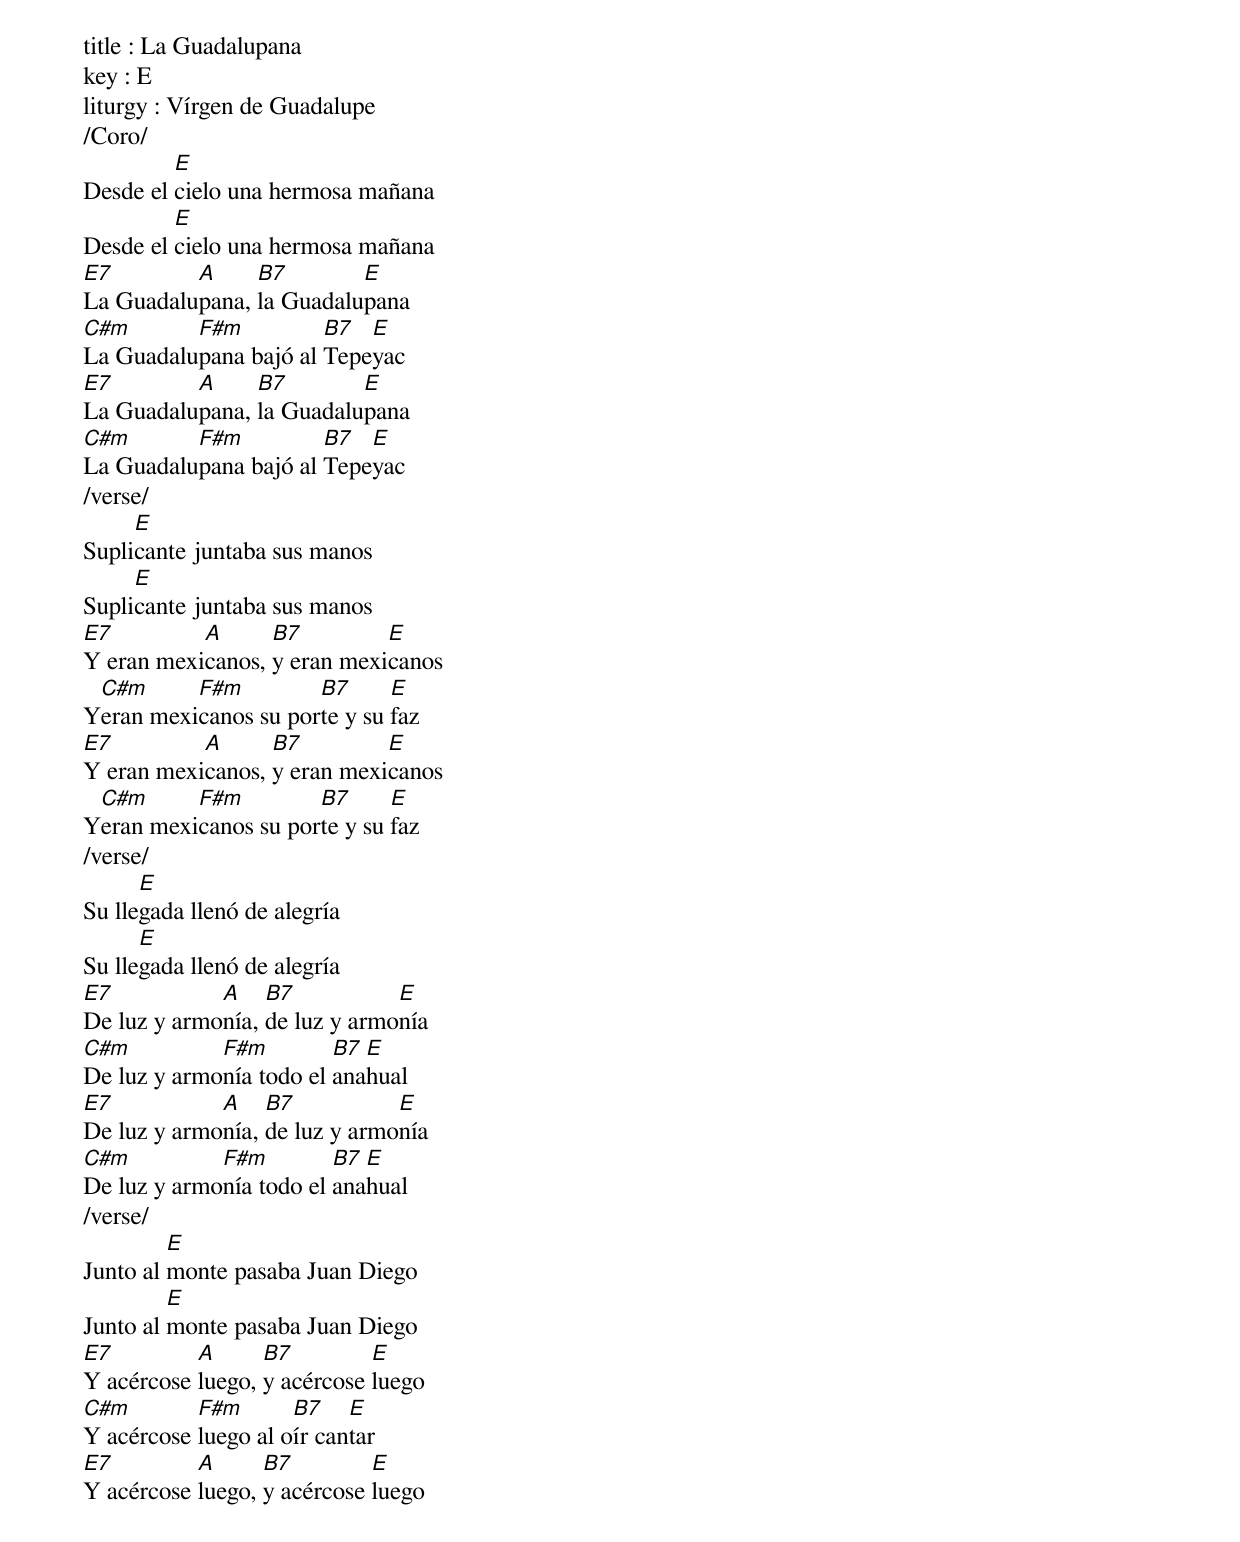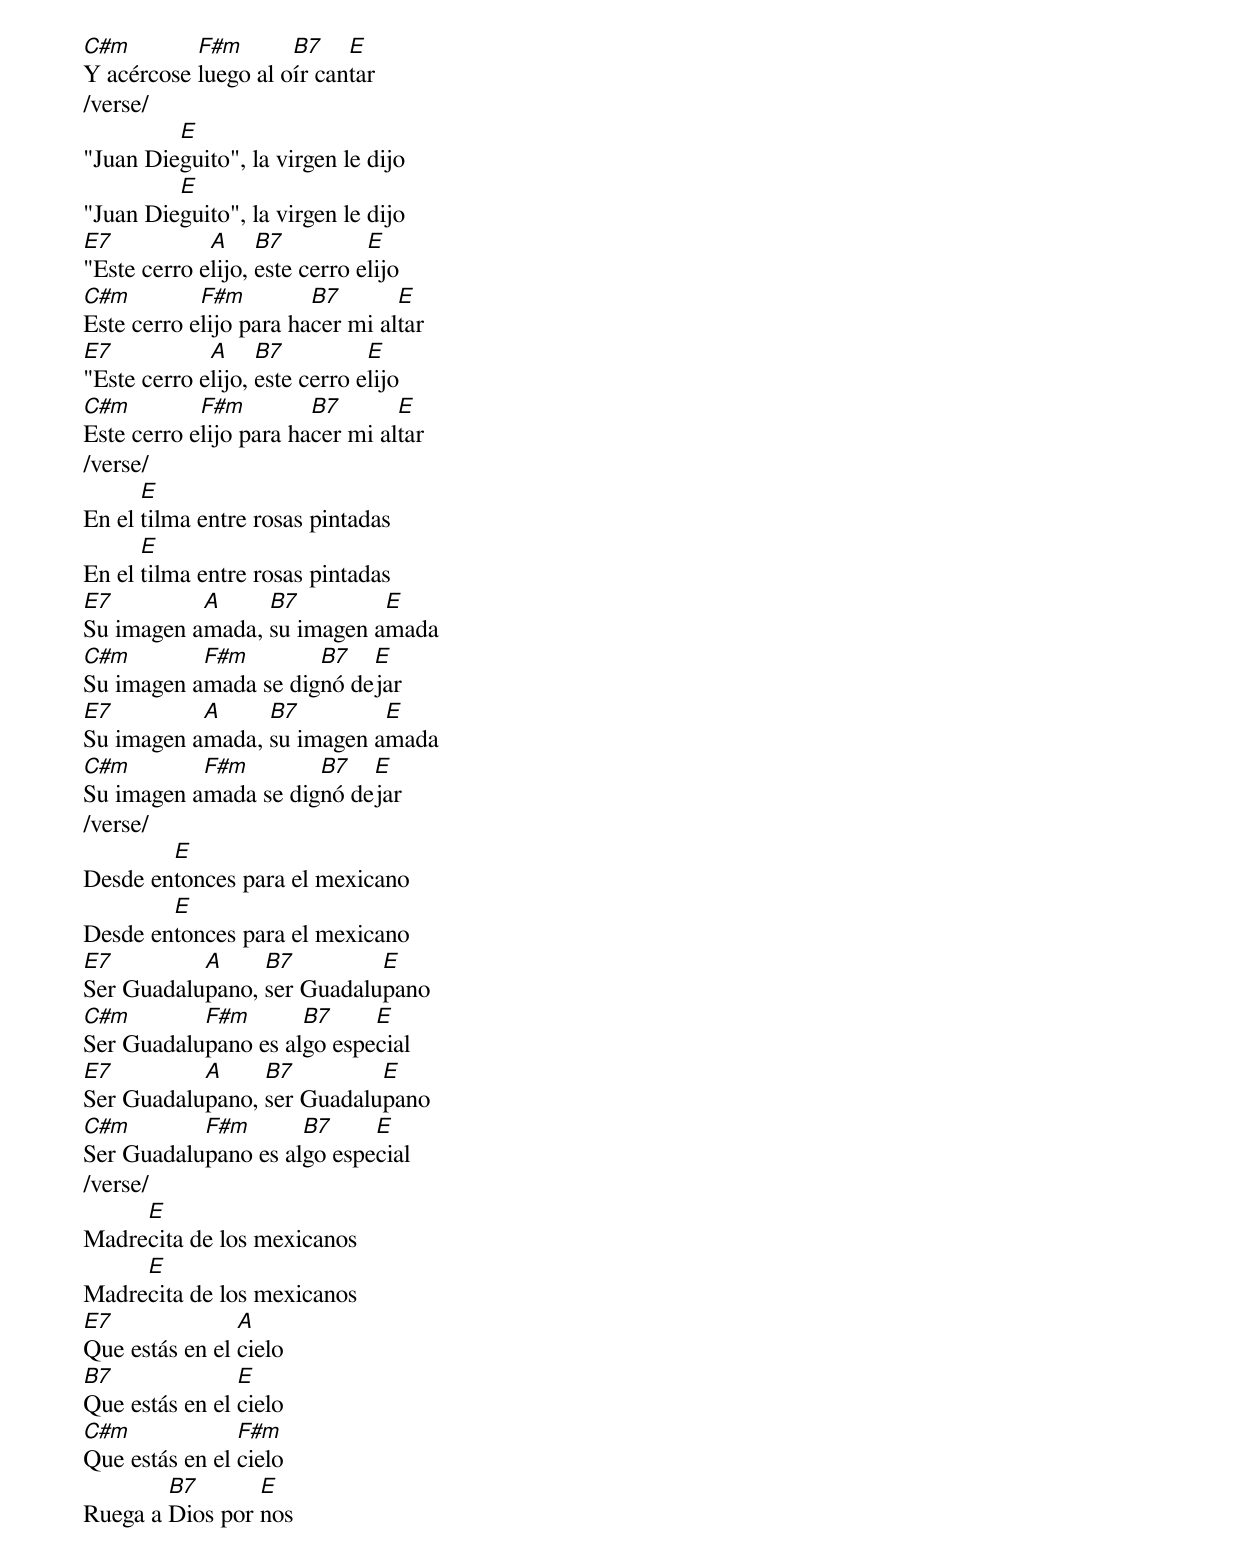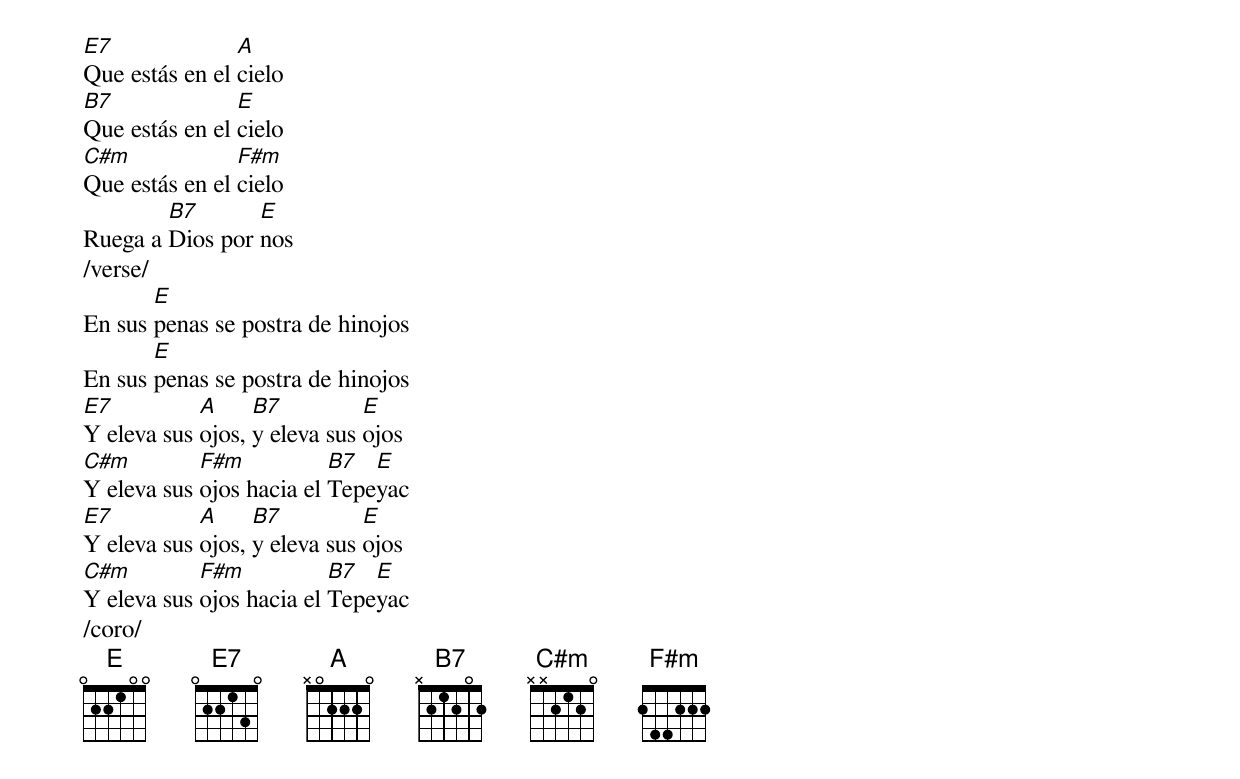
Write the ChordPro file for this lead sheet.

title : La Guadalupana
key : E
liturgy : Vírgen de Guadalupe
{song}
/Coro/
Desde el [E]cielo una hermosa mañana
Desde el [E]cielo una hermosa mañana
[E7]La Guadalu[A]pana, [B7]la Guadalu[E]pana
[C#m]La Guadalu[F#m]pana bajó al [B7]Tepe[E]yac
[E7]La Guadalu[A]pana, [B7]la Guadalu[E]pana
[C#m]La Guadalu[F#m]pana bajó al [B7]Tepe[E]yac
/verse/
Supli[E]cante juntaba sus manos
Supli[E]cante juntaba sus manos
[E7]Y eran mexi[A]canos, [B7]y eran mexi[E]canos
Y[C#m]eran mexi[F#m]canos su por[B7]te y su [E]faz
[E7]Y eran mexi[A]canos, [B7]y eran mexi[E]canos
Y[C#m]eran mexi[F#m]canos su por[B7]te y su [E]faz
/verse/
Su lle[E]gada llenó de alegría
Su lle[E]gada llenó de alegría
[E7]De luz y armo[A]nía, [B7]de luz y armo[E]nía
[C#m]De luz y armo[F#m]nía todo el [B7]ana[E]hual
[E7]De luz y armo[A]nía, [B7]de luz y armo[E]nía
[C#m]De luz y armo[F#m]nía todo el [B7]ana[E]hual
/verse/
Junto al [E]monte pasaba Juan Diego
Junto al [E]monte pasaba Juan Diego
[E7]Y acércose [A]luego, [B7]y acércose [E]luego
[C#m]Y acércose [F#m]luego al o[B7]ír can[E]tar
[E7]Y acércose [A]luego, [B7]y acércose [E]luego
[C#m]Y acércose [F#m]luego al o[B7]ír can[E]tar
/verse/
"Juan Die[E]guito", la virgen le dijo
"Juan Die[E]guito", la virgen le dijo
[E7]"Este cerro e[A]lijo, [B7]este cerro e[E]lijo
[C#m]Este cerro e[F#m]lijo para ha[B7]cer mi al[E]tar
[E7]"Este cerro e[A]lijo, [B7]este cerro e[E]lijo
[C#m]Este cerro e[F#m]lijo para ha[B7]cer mi al[E]tar
/verse/
En el [E]tilma entre rosas pintadas
En el [E]tilma entre rosas pintadas
[E7]Su imagen a[A]mada, [B7]su imagen a[E]mada
[C#m]Su imagen a[F#m]mada se dig[B7]nó de[E]jar
[E7]Su imagen a[A]mada, [B7]su imagen a[E]mada
[C#m]Su imagen a[F#m]mada se dig[B7]nó de[E]jar
/verse/
Desde en[E]tonces para el mexicano
Desde en[E]tonces para el mexicano
[E7]Ser Guadalu[A]pano, [B7]ser Guadalu[E]pano
[C#m]Ser Guadalu[F#m]pano es al[B7]go espe[E]cial
[E7]Ser Guadalu[A]pano, [B7]ser Guadalu[E]pano
[C#m]Ser Guadalu[F#m]pano es al[B7]go espe[E]cial
/verse/
Madre[E]cita de los mexicanos
Madre[E]cita de los mexicanos
[E7]Que estás en el [A]cielo
[B7]Que estás en el [E]cielo
[C#m]Que estás en el [F#m]cielo
Ruega a [B7]Dios por [E]nos
[E7]Que estás en el [A]cielo
[B7]Que estás en el [E]cielo
[C#m]Que estás en el [F#m]cielo
Ruega a [B7]Dios por [E]nos
/verse/
En sus [E]penas se postra de hinojos
En sus [E]penas se postra de hinojos
[E7]Y eleva sus [A]ojos, [B7]y eleva sus [E]ojos
[C#m]Y eleva sus [F#m]ojos hacia el [B7]Tepe[E]yac
[E7]Y eleva sus [A]ojos, [B7]y eleva sus [E]ojos
[C#m]Y eleva sus [F#m]ojos hacia el [B7]Tepe[E]yac
/coro/
